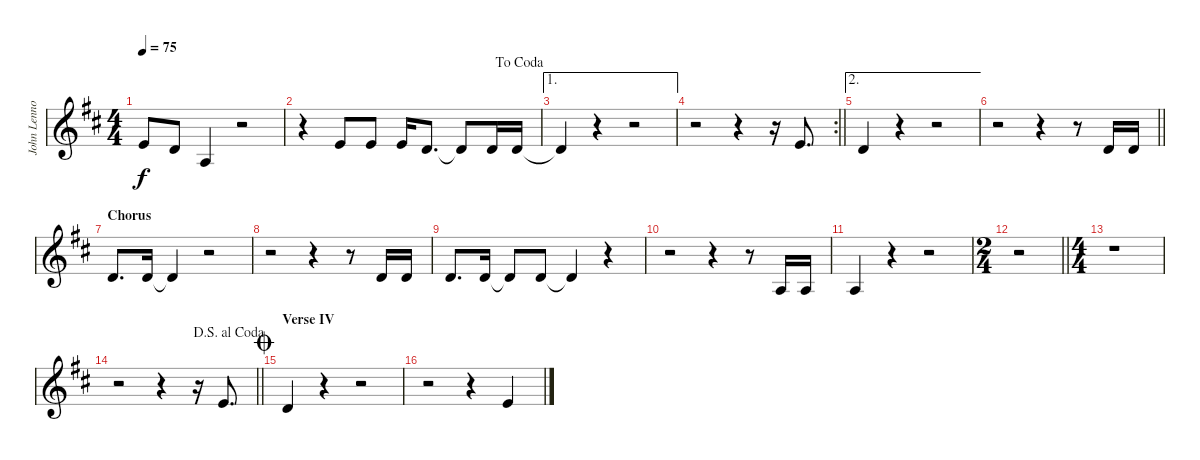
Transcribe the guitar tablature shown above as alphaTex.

\track ("John Lennon's vocals" "John Lenno") {instrument baritonesax}
\staff {score}
\tuning (E4 B3 G3 D3 A2 E2) {hide}
\ts (4 4)
\tempo 75
\clef g2
\ks d
0.1{t}.8{dy f} 3.2.8 2.3.4 r.2 |
\jump dacoda
r.4 0.1.8 0.1.8 0.1.16 3.2.8{d} 3.2{t}.8 3.2.16 3.2.16 |
\ae 1
3.2{t}.4 r.4 r.2 |
\rc 2
\barLineRight lightlight
r.2 r.4 r.16 0.1.8{d} |
\ae 2
3.2.4 r.4 r.2 |
\barLineRight lightlight
r.2 r.4 r.8 3.2.16 3.2.16 |
\section ("" "Chorus")
3.2.8{d} 3.2.16 3.2{t}.4 r.2 |
r.2 r.4 r.8 3.2.16 3.2.16 |
3.2.8{d} 3.2.16 3.2{t}.8 3.2.8 3.2{t}.4 r.4 |
r.2 r.4 r.8 2.3.16 2.3.16 |
2.3.4 r.4 r.2 |
\ts (2 4)
\barLineRight lightlight
r.2 |
\ts (4 4)
r.1 |
\jump dalsegnoalcoda
\barLineRight lightlight
r.2 r.4 r.16 0.1.8{d} |
\section ("" "Verse IV")
\jump coda
3.2.4 r.4 r.2 |
r.2 r.4 0.1.4
